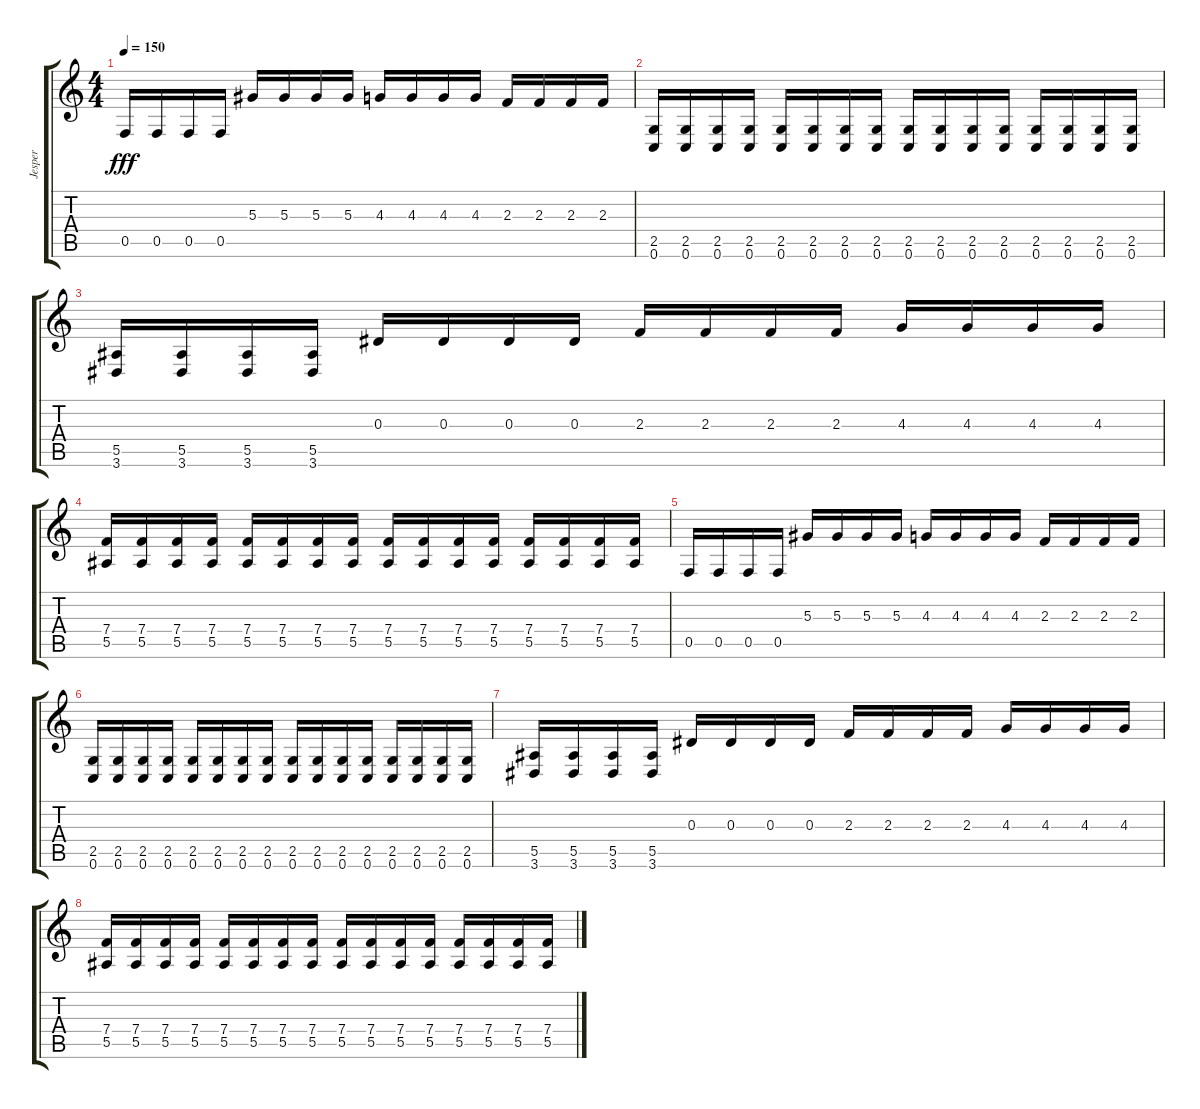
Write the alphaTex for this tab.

\track ("Jesper" "Jesper") {instrument overdrivenguitar}
\staff {score tabs}
\tuning (C4 G3 Eb3 Bb2 F2 C2) {hide}
\ts (4 4)
\tempo 150
\clef g2
\ks c
0.5.16{dy fff} 0.5.16 0.5.16 0.5.16 5.3.16 5.3.16 5.3.16 5.3.16 4.3.16 4.3.16 4.3.16 4.3.16 2.3.16 2.3.16 2.3.16 2.3.16 |
(2.5 0.6).16 (2.5 0.6).16 (2.5 0.6).16 (2.5 0.6).16 (2.5 0.6).16 (2.5 0.6).16 (2.5 0.6).16 (2.5 0.6).16 (2.5 0.6).16 (2.5 0.6).16 (2.5 0.6).16 (2.5 0.6).16 (2.5 0.6).16 (2.5 0.6).16 (2.5 0.6).16 (2.5 0.6).16 |
(5.5 3.6).16 (5.5 3.6).16 (5.5 3.6).16 (5.5 3.6).16 0.3.16 0.3.16 0.3.16 0.3.16 2.3.16 2.3.16 2.3.16 2.3.16 4.3.16 4.3.16 4.3.16 4.3.16 |
(7.4 5.5).16 (7.4 5.5).16 (7.4 5.5).16 (7.4 5.5).16 (7.4 5.5).16 (7.4 5.5).16 (7.4 5.5).16 (7.4 5.5).16 (7.4 5.5).16 (7.4 5.5).16 (7.4 5.5).16 (7.4 5.5).16 (7.4 5.5).16 (7.4 5.5).16 (7.4 5.5).16 (7.4 5.5).16 |
0.5.16 0.5.16 0.5.16 0.5.16 5.3.16 5.3.16 5.3.16 5.3.16 4.3.16 4.3.16 4.3.16 4.3.16 2.3.16 2.3.16 2.3.16 2.3.16 |
(2.5 0.6).16 (2.5 0.6).16 (2.5 0.6).16 (2.5 0.6).16 (2.5 0.6).16 (2.5 0.6).16 (2.5 0.6).16 (2.5 0.6).16 (2.5 0.6).16 (2.5 0.6).16 (2.5 0.6).16 (2.5 0.6).16 (2.5 0.6).16 (2.5 0.6).16 (2.5 0.6).16 (2.5 0.6).16 |
(5.5 3.6).16 (5.5 3.6).16 (5.5 3.6).16 (5.5 3.6).16 0.3.16 0.3.16 0.3.16 0.3.16 2.3.16 2.3.16 2.3.16 2.3.16 4.3.16 4.3.16 4.3.16 4.3.16 |
(7.4 5.5).16 (7.4 5.5).16 (7.4 5.5).16 (7.4 5.5).16 (7.4 5.5).16 (7.4 5.5).16 (7.4 5.5).16 (7.4 5.5).16 (7.4 5.5).16 (7.4 5.5).16 (7.4 5.5).16 (7.4 5.5).16 (7.4 5.5).16 (7.4 5.5).16 (7.4 5.5).16 (7.4 5.5).16
